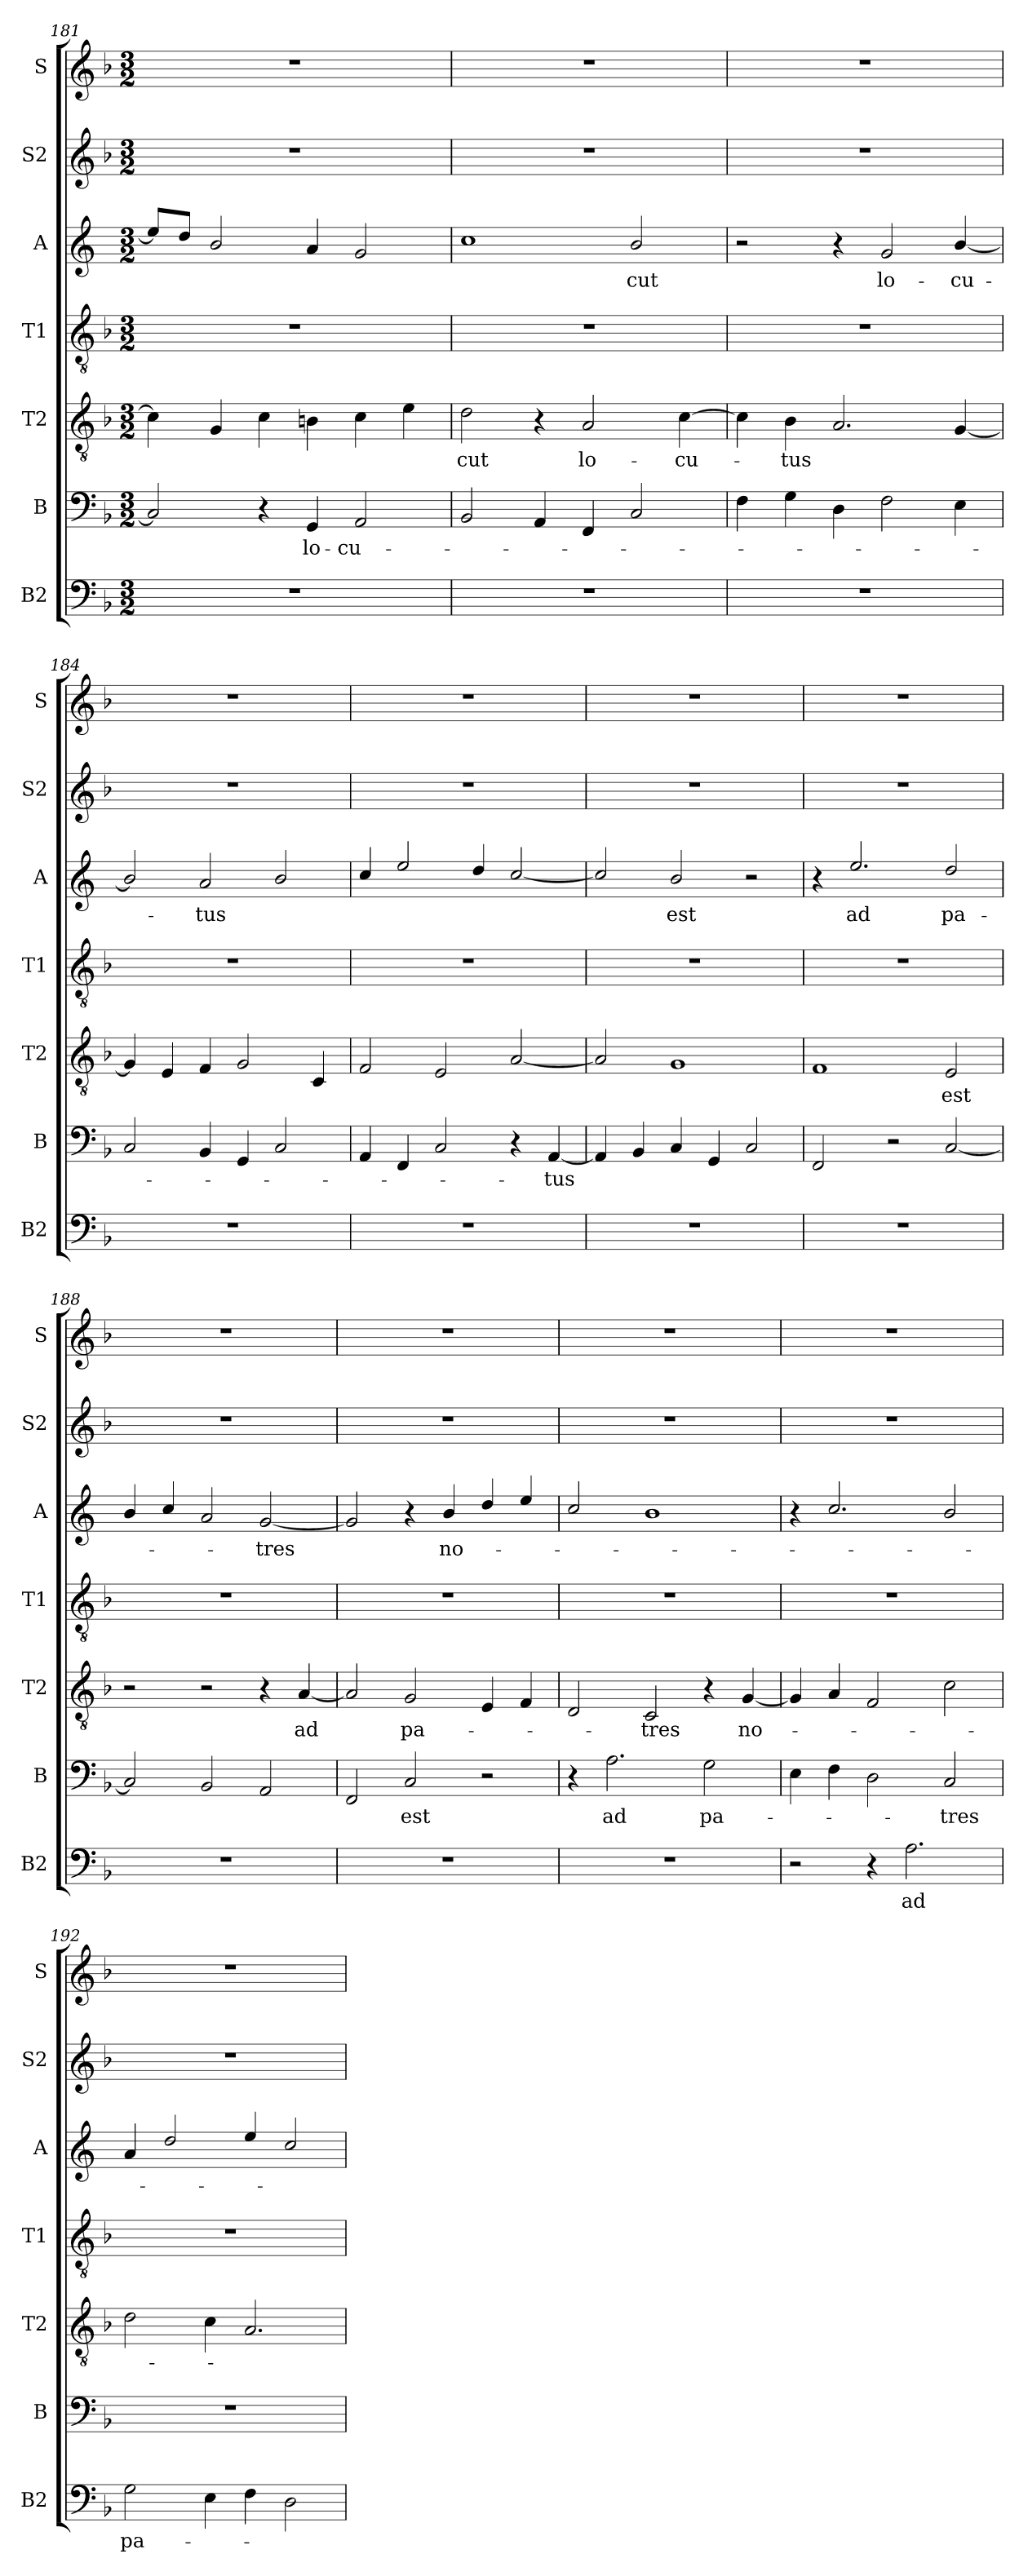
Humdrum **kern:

**kern	**text	**kern	**text	**kern	**text	**kern	**kern	**text	**kern	**kern
*part7	*part7	*part6	*part6	*part5	*part5	*part4	*part3	*part3	*part2	*part1
*staff7	*staff7	*staff6	*staff6	*staff5	*staff5	*staff4	*staff3	*staff3	*staff2	*staff1
*I"B2	*	*I"B	*	*I"T2	*	*I"T1	*I"A	*	*I"S2	*I"S
*I'B2	*	*I'B	*	*I'T2	*	*I'T1	*I'A	*	*I'S2	*I'S
*clefF4	*	*clefF4	*	*clefGv2	*	*clefGv2	*clefG2	*	*clefG2	*clefG2
*	*	*	*	*	*	*	*ITrd4c7	*	*	*
*k[b-]	*	*k[b-]	*	*k[b-]	*	*k[b-]	*k[b-]	*	*k[b-]	*k[b-]
*M3/2	*	*M3/2	*	*M3/2	*	*M3/2	*M3/2	*	*M3/2	*M3/2
=181	=181	=181	=181	=181	=181	=181	=181	=181	=181	=181
1.r	.	2C/]	.	4c\]	.	1.r	8a/L]	.	1.r	1.r
.	.	.	.	.	.	.	8g/J	.	.	.
.	.	.	.	4G/	.	.	2e/	.	.	.
.	.	4r	.	4c\	.	.	.	.	.	.
.	.	4GG/	lo-	4Bn\	.	.	4d/	.	.	.
.	.	2AA/	-cu-	4c\	.	.	2c/	.	.	.
.	.	.	.	4e\	.	.	.	.	.	.
=182	=182	=182	=182	=182	=182	=182	=182	=182	=182	=182
1.r	.	2BB-/	.	2d\	-cut	1.r	1f	.	1.r	1.r
.	.	4AA/	.	4r	.	.	.	.	.	.
.	.	4FF/	.	2A/	lo-	.	.	.	.	.
.	.	2C/	.	.	.	.	2e/	cut	.	.
.	.	.	.	[4c\	-cu-	.	.	.	.	.
=183	=183	=183	=183	=183	=183	=183	=183	=183	=183	=183
1.r	.	4F\	.	4c\]	.	1.r	2r	.	1.r	1.r
.	.	4G\	.	4B-\	-tus	.	.	.	.	.
.	.	4D\	.	2.A/	.	.	4r	.	.	.
.	.	2F\	.	.	.	.	2c/	lo-	.	.
.	.	4E\	.	[4G/	.	.	[4e/	-cu-	.	.
=184	=184	=184	=184	=184	=184	=184	=184	=184	=184	=184
1.r	.	2C/	.	4G/]	.	1.r	2e/]	.	1.r	1.r
.	.	.	.	4E/	.	.	.	.	.	.
.	.	4BB-/	.	4F/	.	.	2d/	-tus	.	.
.	.	4GG/	.	2G/	.	.	.	.	.	.
.	.	2C/	.	.	.	.	2e/	.	.	.
.	.	.	.	4C/	.	.	.	.	.	.
=185	=185	=185	=185	=185	=185	=185	=185	=185	=185	=185
1.r	.	4AA/	.	2F/	.	1.r	4f/	.	1.r	1.r
.	.	4FF/	.	.	.	.	2a/	.	.	.
.	.	2C/	.	2E/	.	.	.	.	.	.
.	.	.	.	.	.	.	4g/	.	.	.
.	.	4r	.	[2A/	.	.	[2f/	.	.	.
.	.	[4AA/	tus	.	.	.	.	.	.	.
=186	=186	=186	=186	=186	=186	=186	=186	=186	=186	=186
1.r	.	4AA/]	.	2A/]	.	1.r	2f/]	.	1.r	1.r
.	.	4BB-/	.	.	.	.	.	.	.	.
.	.	4C/	.	1G	.	.	2e/	est	.	.
.	.	4GG/	.	.	.	.	.	.	.	.
.	.	2C/	.	.	.	.	2r	.	.	.
=187	=187	=187	=187	=187	=187	=187	=187	=187	=187	=187
1.r	.	2FF/	.	1F	.	1.r	4r	.	1.r	1.r
.	.	.	.	.	.	.	2.a/	ad	.	.
.	.	2r	.	.	.	.	.	.	.	.
.	.	[2C/	.	2E/	est	.	2g/	pa-	.	.
=188	=188	=188	=188	=188	=188	=188	=188	=188	=188	=188
1.r	.	2C/]	.	2r	.	1.r	4e/	.	1.r	1.r
.	.	.	.	.	.	.	4f/	.	.	.
.	.	2BB-/	.	2r	.	.	2d/	.	.	.
.	.	2AA/	.	4r	.	.	[2c/	tres	.	.
.	.	.	.	[4A/	ad	.	.	.	.	.
=189	=189	=189	=189	=189	=189	=189	=189	=189	=189	=189
1.r	.	2FF/	.	2A/]	.	1.r	2c/]	.	1.r	1.r
.	.	2C/	est	2G/	pa-	.	4r	.	.	.
.	.	.	.	.	.	.	4e/	no-	.	.
.	.	2r	.	4E/	.	.	4g/	.	.	.
.	.	.	.	4F/	.	.	4a/	.	.	.
=190	=190	=190	=190	=190	=190	=190	=190	=190	=190	=190
1.r	.	4r	.	2D/	.	1.r	2f/	.	1.r	1.r
.	.	2.A\	ad	.	.	.	.	.	.	.
.	.	.	.	2C/	-tres	.	1e	.	.	.
.	.	2G\	pa-	4r	.	.	.	.	.	.
.	.	.	.	[4G/	no-	.	.	.	.	.
=191	=191	=191	=191	=191	=191	=191	=191	=191	=191	=191
2r	.	4E\	.	4G/]	.	1.r	4r	.	1.r	1.r
.	.	4F\	.	4A/	.	.	2.f/	.	.	.
4r	.	2D\	.	2F/	.	.	.	.	.	.
2.A\	ad	.	.	.	.	.	.	.	.	.
.	.	2C/	-tres	2c\	.	.	2e/	.	.	.
=192	=192	=192	=192	=192	=192	=192	=192	=192	=192	=192
2G\	pa-	1.r	.	2d\	.	1.r	4d/	.	1.r	1.r
.	.	.	.	.	.	.	2g/	.	.	.
4E\	.	.	.	4c\	.	.	.	.	.	.
4F\	.	.	.	2.A/	.	.	4a/	.	.	.
2D\	.	.	.	.	.	.	2f/	.	.	.
=	=	=	=	=	=	=	=	=	=	=
*-	*-	*-	*-	*-	*-	*-	*-	*-	*-	*-
